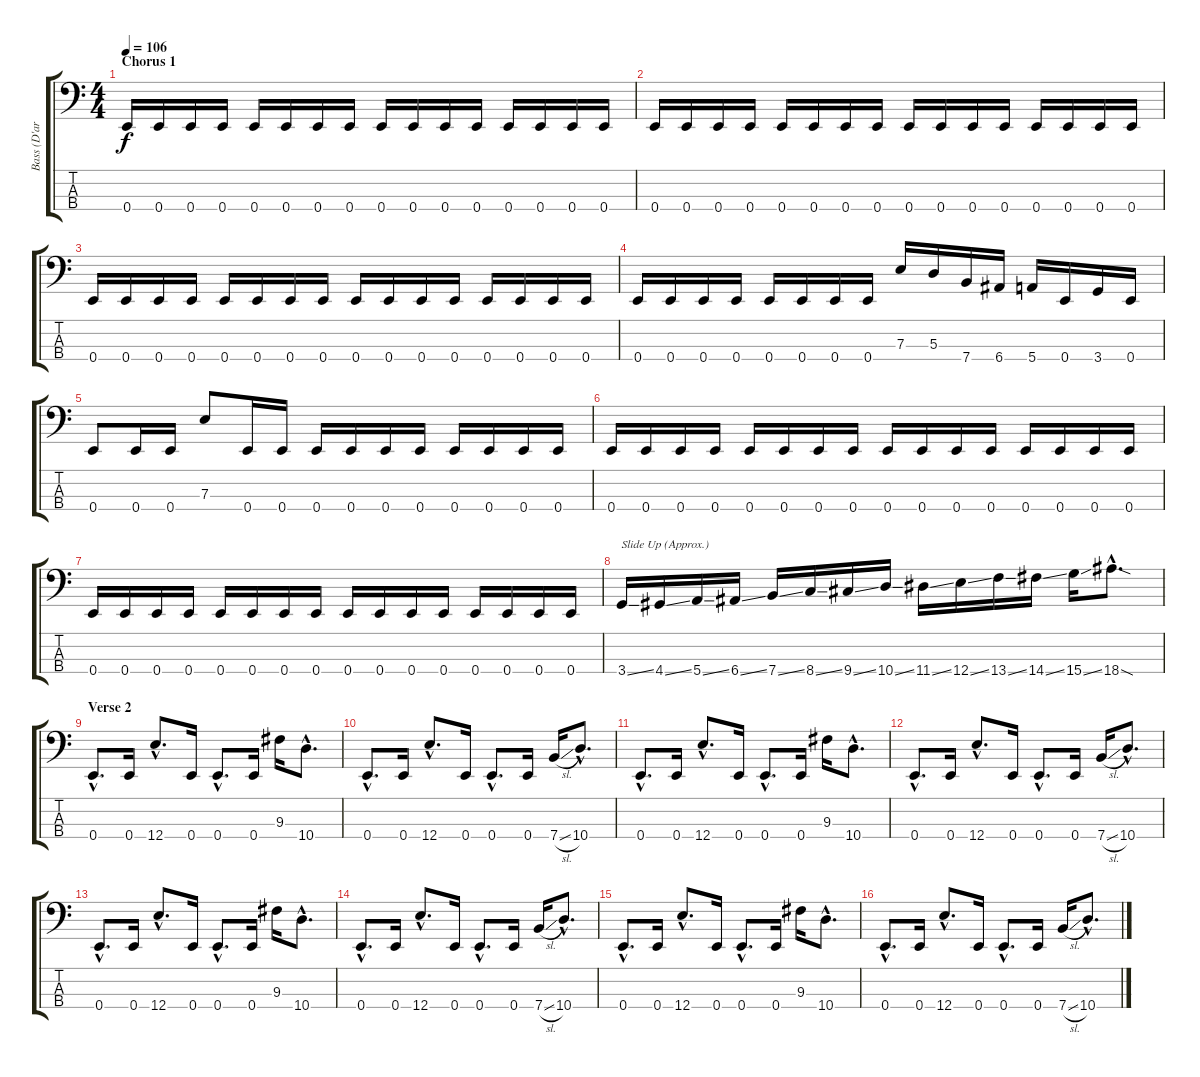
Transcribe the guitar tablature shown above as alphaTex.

\track ("Bass (D'arcy)" "Bass (D'ar") {instrument electricbasspick}
\staff {score tabs}
\tuning (G2 D2 A1 E1) {hide}
\ts (4 4)
\section ("" "Chorus 1")
\tempo 106
\clef f4
\ks c
0.4.16{dy f} 0.4.16 0.4.16 0.4.16 0.4.16 0.4.16 0.4.16 0.4.16 0.4.16 0.4.16 0.4.16 0.4.16 0.4.16 0.4.16 0.4.16 0.4.16 |
0.4.16 0.4.16 0.4.16 0.4.16 0.4.16 0.4.16 0.4.16 0.4.16 0.4.16 0.4.16 0.4.16 0.4.16 0.4.16 0.4.16 0.4.16 0.4.16 |
0.4.16 0.4.16 0.4.16 0.4.16 0.4.16 0.4.16 0.4.16 0.4.16 0.4.16 0.4.16 0.4.16 0.4.16 0.4.16 0.4.16 0.4.16 0.4.16 |
0.4.16 0.4.16 0.4.16 0.4.16 0.4.16 0.4.16 0.4.16 0.4.16 7.3.16 5.3.16 7.4.16 6.4.16 5.4.16 0.4.16 3.4.16 0.4.16 |
0.4.8 0.4.16 0.4.16 7.3.8 0.4.16 0.4.16 0.4.16 0.4.16 0.4.16 0.4.16 0.4.16 0.4.16 0.4.16 0.4.16 |
0.4.16 0.4.16 0.4.16 0.4.16 0.4.16 0.4.16 0.4.16 0.4.16 0.4.16 0.4.16 0.4.16 0.4.16 0.4.16 0.4.16 0.4.16 0.4.16 |
0.4.16 0.4.16 0.4.16 0.4.16 0.4.16 0.4.16 0.4.16 0.4.16 0.4.16 0.4.16 0.4.16 0.4.16 0.4.16 0.4.16 0.4.16 0.4.16 |
3.4{ss}.16{txt "Slide Up (Approx.)"} 4.4{ss}.16 5.4{ss}.16 6.4{ss}.16 7.4{ss}.16 8.4{ss}.16 9.4{ss}.16 10.4{ss}.16 11.4{ss}.16 12.4{ss}.16 13.4{ss}.16 14.4{ss}.16 15.4{ss}.16 18.4{sod hac}.8{d} |
\section ("" "Verse 2")
0.4{hac}.8{d} 0.4.16 12.4{hac}.8{d} 0.4.16 0.4{hac}.8{d} 0.4.16 9.3.16 10.4{hac}.8{d} |
0.4{hac}.8{d} 0.4.16 12.4{hac}.8{d} 0.4.16 0.4{hac}.8{d} 0.4.16 7.4{sl}.16 10.4{hac}.8{d} |
0.4{hac}.8{d} 0.4.16 12.4{hac}.8{d} 0.4.16 0.4{hac}.8{d} 0.4.16 9.3.16 10.4{hac}.8{d} |
0.4{hac}.8{d} 0.4.16 12.4{hac}.8{d} 0.4.16 0.4{hac}.8{d} 0.4.16 7.4{sl}.16 10.4{hac}.8{d} |
0.4{hac}.8{d} 0.4.16 12.4{hac}.8{d} 0.4.16 0.4{hac}.8{d} 0.4.16 9.3.16 10.4{hac}.8{d} |
0.4{hac}.8{d} 0.4.16 12.4{hac}.8{d} 0.4.16 0.4{hac}.8{d} 0.4.16 7.4{sl}.16 10.4{hac}.8{d} |
0.4{hac}.8{d} 0.4.16 12.4{hac}.8{d} 0.4.16 0.4{hac}.8{d} 0.4.16 9.3.16 10.4{hac}.8{d} |
0.4{hac}.8{d} 0.4.16 12.4{hac}.8{d} 0.4.16 0.4{hac}.8{d} 0.4.16 7.4{sl}.16 10.4{hac}.8{d}
